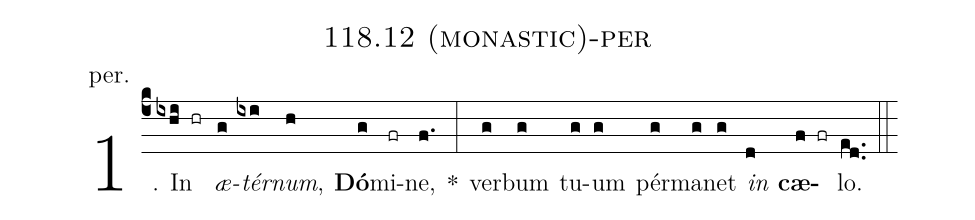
name: 118.12 (monastic)-per;
annotation: per.;
%%
(c4)1. In(ixhi hr) <i>æ</i>(g)<i>tér</i>(ixi)<i>num</i>,(h) <b>Dó</b>(g)mi(fr)ne,(f.) *(:) ver(g)bum(g) tu(g)um(g) pér(g)ma(g)net(g) <i>in</i>(d) <b>cæ</b>(f fr)lo.(ed..) (::)
